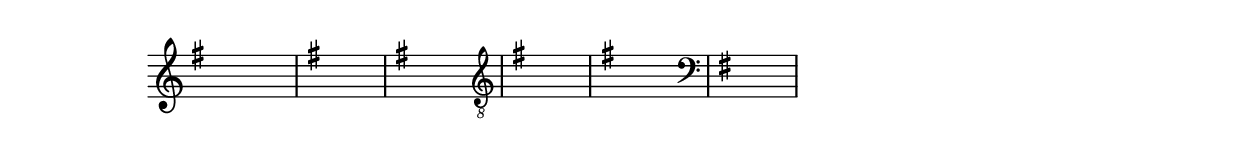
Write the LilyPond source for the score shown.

%% -*- coding: utf-8 -*-
\version "2.16.0"

\relative c'' {
  \override Staff.TimeSignature #'transparent = ##t
  \override Score.BarNumber #'transparent = ##t
  %% \override Score.RehearsalMark #'font-size = #-2
  %% \set Score.markFormatter = #format-mark-numbers


  %% CAVAQUINHO - BANJO
  \tag #'cv {
    \key e \minor
    s1
  }

  %% BANDOLIM
  \tag #'bd {
    \key e \minor
    s
  }

  %% VIOLA
  \tag #'va {
    \key e \minor
    s
  }

  %% VIOLÃO TENOR
  \tag #'vt {
    \clef "G_8"
    \key e \minor
    s
  }

  %% VIOLÃO
  \tag #'vi {
    \clef "G_8"
    \key e \minor
    s
  }

  %% BAIXO - BAIXOLÃO
  \tag #'bx {
    \clef bass
    \key e \minor
    s
  }
}
